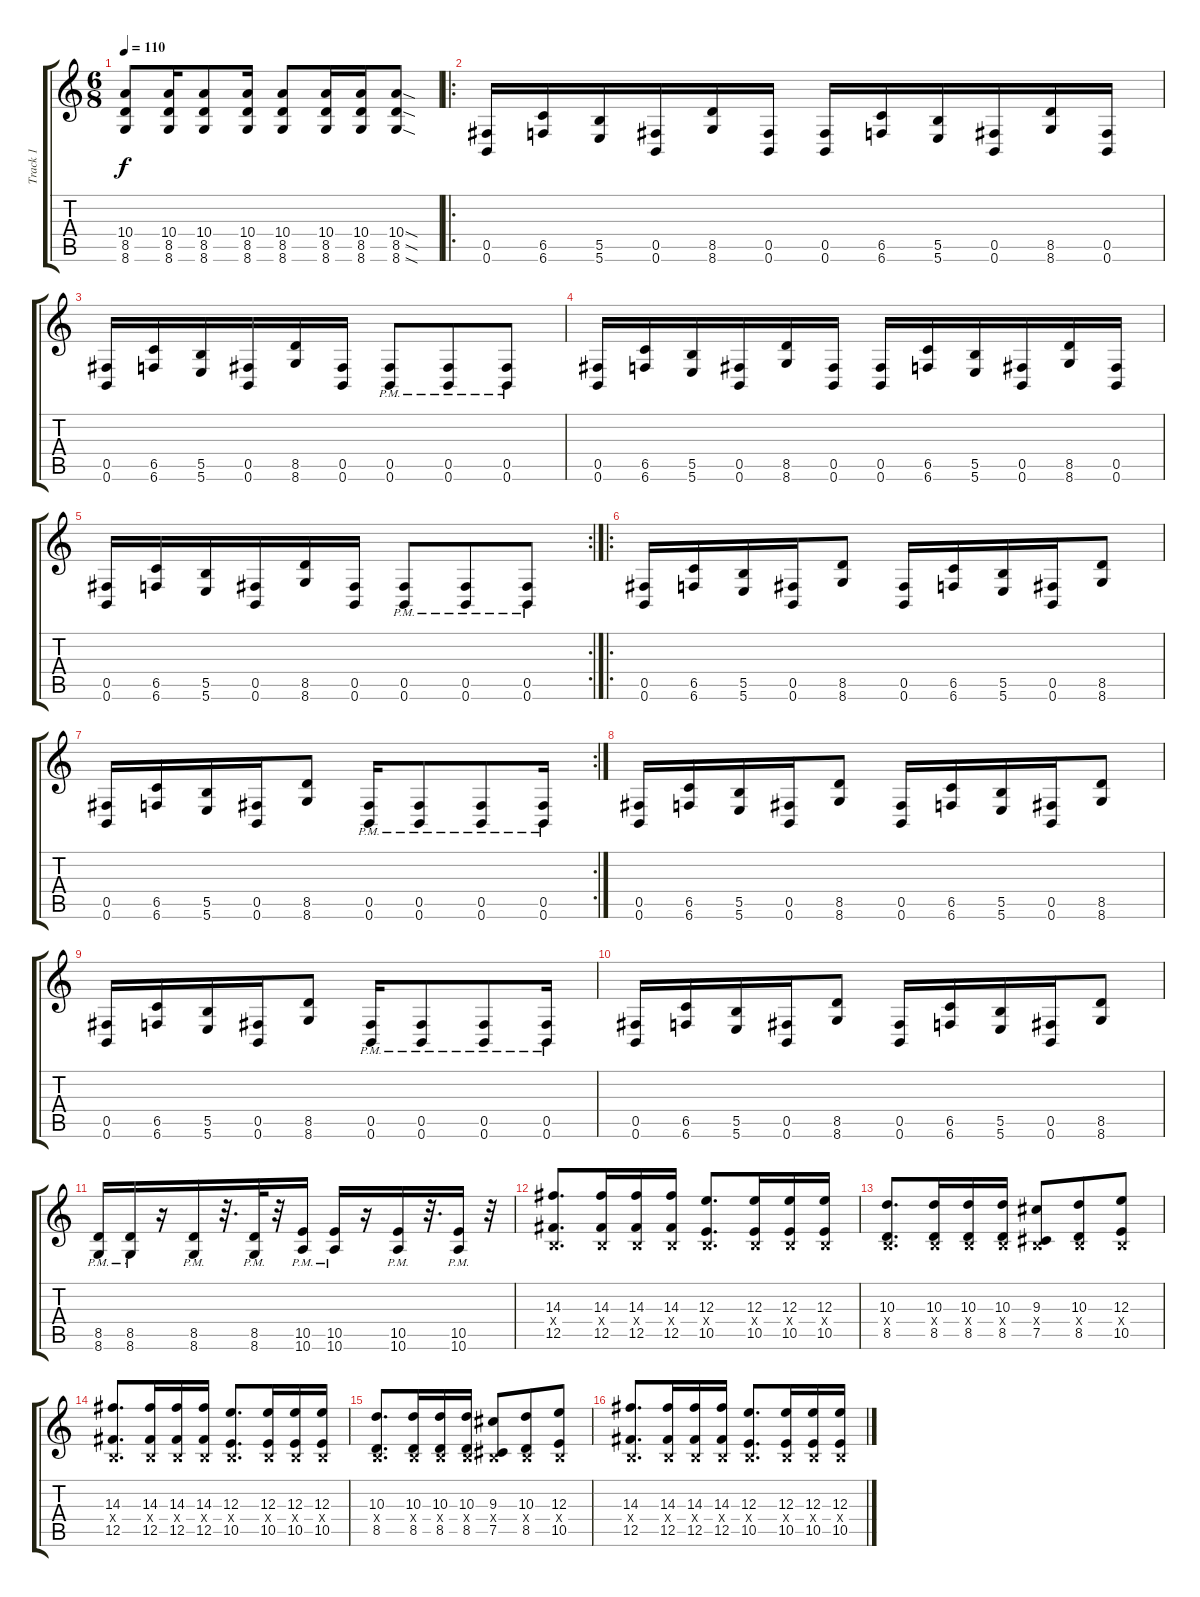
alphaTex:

\track ("Track 1" "Track 1") {instrument overdrivenguitar}
\staff {score tabs}
\tuning (Db4 Ab3 E3 B2 Gb2 B1) {hide}
\ts (6 8)
\tempo 110
\clef g2
\ks c
(10.4 8.5 8.6).8{dy f} (10.4 8.5 8.6).16 (10.4 8.5 8.6).8 (10.4 8.5 8.6).16 (10.4 8.5 8.6).8 (10.4 8.5 8.6).16 (10.4 8.5 8.6).16 (10.4{sod} 8.5{sod} 8.6{sod}).8 |
\ro
(0.5 0.6).16 (6.5 6.6).16 (5.5 5.6).16 (0.5 0.6).16 (8.5 8.6).16 (0.5 0.6).16 (0.5 0.6).16 (6.5 6.6).16 (5.5 5.6).16 (0.5 0.6).16 (8.5 8.6).16 (0.5 0.6).16 |
(0.5 0.6).16 (6.5 6.6).16 (5.5 5.6).16 (0.5 0.6).16 (8.5 8.6).16 (0.5 0.6).16 (0.5{pm} 0.6{pm}).8 (0.5{pm} 0.6{pm}).8 (0.5{pm} 0.6{pm}).8 |
(0.5 0.6).16 (6.5 6.6).16 (5.5 5.6).16 (0.5 0.6).16 (8.5 8.6).16 (0.5 0.6).16 (0.5 0.6).16 (6.5 6.6).16 (5.5 5.6).16 (0.5 0.6).16 (8.5 8.6).16 (0.5 0.6).16 |
\rc 2
(0.5 0.6).16 (6.5 6.6).16 (5.5 5.6).16 (0.5 0.6).16 (8.5 8.6).16 (0.5 0.6).16 (0.5{pm} 0.6{pm}).8 (0.5{pm} 0.6{pm}).8 (0.5{pm} 0.6{pm}).8 |
\ro
(0.5 0.6).16 (6.5 6.6).16 (5.5 5.6).16 (0.5 0.6).16 (8.5 8.6).8 (0.5 0.6).16 (6.5 6.6).16 (5.5 5.6).16 (0.5 0.6).16 (8.5 8.6).8 |
\rc 2
(0.5 0.6).16 (6.5 6.6).16 (5.5 5.6).16 (0.5 0.6).16 (8.5 8.6).8 (0.5{pm} 0.6{pm}).16 (0.5{pm} 0.6{pm}).8 (0.5{pm} 0.6{pm}).8 (0.5{pm} 0.6{pm}).16 |
(0.5 0.6).16 (6.5 6.6).16 (5.5 5.6).16 (0.5 0.6).16 (8.5 8.6).8 (0.5 0.6).16 (6.5 6.6).16 (5.5 5.6).16 (0.5 0.6).16 (8.5 8.6).8 |
(0.5 0.6).16 (6.5 6.6).16 (5.5 5.6).16 (0.5 0.6).16 (8.5 8.6).8 (0.5{pm} 0.6{pm}).16 (0.5{pm} 0.6{pm}).8 (0.5{pm} 0.6{pm}).8 (0.5{pm} 0.6{pm}).16 |
(0.5 0.6).16 (6.5 6.6).16 (5.5 5.6).16 (0.5 0.6).16 (8.5 8.6).8 (0.5 0.6).16 (6.5 6.6).16 (5.5 5.6).16 (0.5 0.6).16 (8.5 8.6).8 |
(8.5{pm} 8.6{pm}).16 (8.5{pm} 8.6{pm}).16 r.16 (8.5{pm} 8.6{pm}).16 r.32{d} (8.5{pm} 8.6{pm}).32 r.32 (10.5{pm} 10.6{pm}).16 (10.5{pm} 10.6{pm}).16 r.16 (10.5{pm} 10.6{pm}).16 r.32{d} (10.5{pm} 10.6{pm}).16 r.32 |
(14.3 0.4{x} 12.5).8{d} (14.3 0.4{x} 12.5).16 (14.3 0.4{x} 12.5).16 (14.3 0.4{x} 12.5).16 (12.3 0.4{x} 10.5).8{d} (12.3 0.4{x} 10.5).16 (12.3 0.4{x} 10.5).16 (12.3 0.4{x} 10.5).16 |
(10.3 0.4{x} 8.5).8{d} (10.3 0.4{x} 8.5).16 (10.3 0.4{x} 8.5).16 (10.3 0.4{x} 8.5).16 (9.3 0.4{x} 7.5).8 (10.3 0.4{x} 8.5).8 (12.3 0.4{x} 10.5).8 |
(14.3 0.4{x} 12.5).8{d} (14.3 0.4{x} 12.5).16 (14.3 0.4{x} 12.5).16 (14.3 0.4{x} 12.5).16 (12.3 0.4{x} 10.5).8{d} (12.3 0.4{x} 10.5).16 (12.3 0.4{x} 10.5).16 (12.3 0.4{x} 10.5).16 |
(10.3 0.4{x} 8.5).8{d} (10.3 0.4{x} 8.5).16 (10.3 0.4{x} 8.5).16 (10.3 0.4{x} 8.5).16 (9.3 0.4{x} 7.5).8 (10.3 0.4{x} 8.5).8 (12.3 0.4{x} 10.5).8 |
(14.3 0.4{x} 12.5).8{d} (14.3 0.4{x} 12.5).16 (14.3 0.4{x} 12.5).16 (14.3 0.4{x} 12.5).16 (12.3 0.4{x} 10.5).8{d} (12.3 0.4{x} 10.5).16 (12.3 0.4{x} 10.5).16 (12.3 0.4{x} 10.5).16
